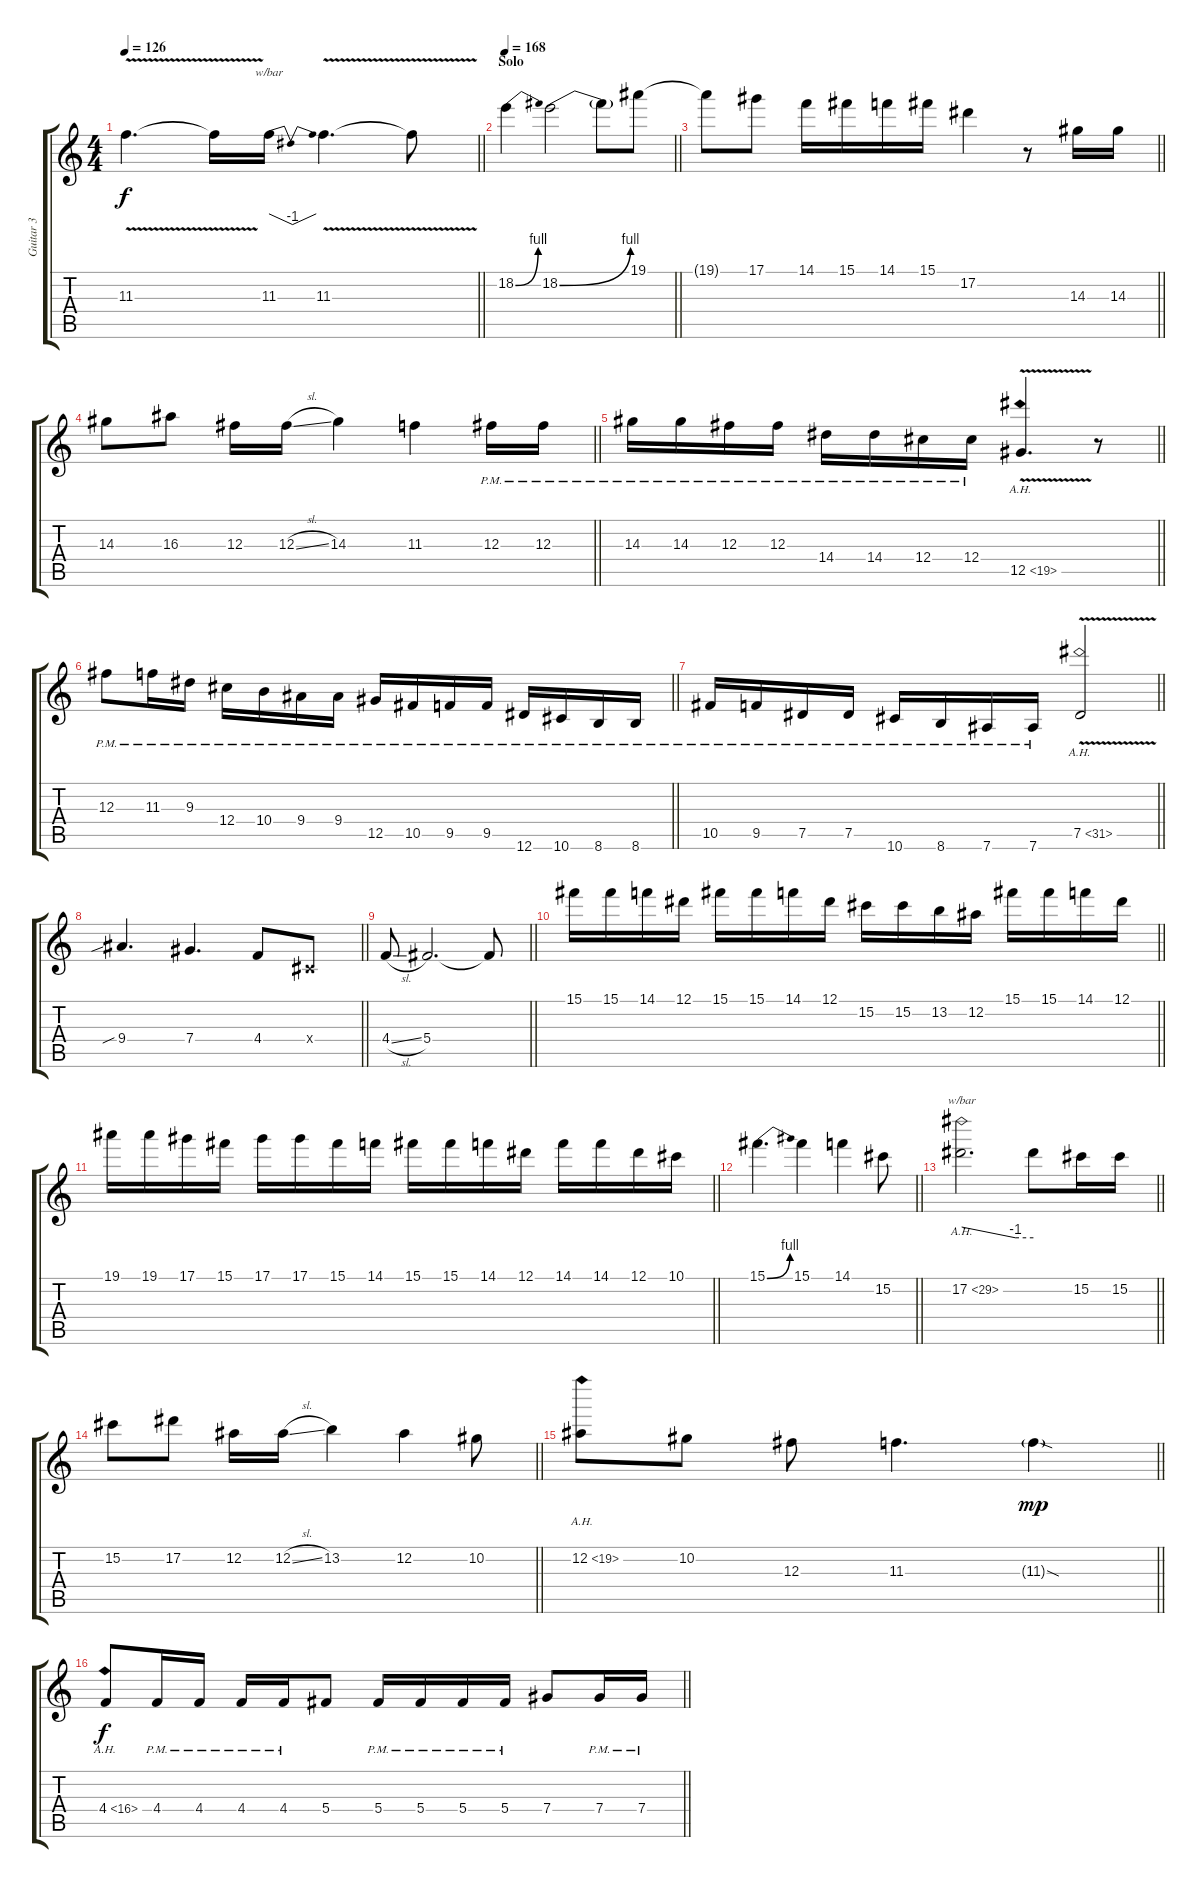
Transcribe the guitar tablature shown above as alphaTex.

\track ("Guitar 3" "Guitar 3") {instrument distortionguitar}
\staff {score tabs}
\tuning (Eb4 Bb3 Gb3 Db3 Ab2 Eb2) {hide}
\ts (4 4)
\tempo 126
\clef g2
\barLineRight lightlight
\ks c
11.3{v}.4{d dy f} 11.3{t}.16 11.3.16{tbe (dip default 0 0 30 -4 60 0)} 11.3{v}.4{d} 11.3{t}.8 |
\section ("" "Solo")
\tempo 168
\barLineRight lightlight
18.2{be (bend 0 0 60 4)}.4 18.2{be (bend 0 0 60 4)}.2 18.2{t}.8 19.1.8 |
\barLineRight lightlight
19.1{t}.8 17.1.8 14.1.16 15.1.16 14.1.16 15.1.16 17.2.4 r.8 14.3.16 14.3.16 |
\barLineRight lightlight
14.3.8 16.3.8 12.3.16 12.3{sl}.16 14.3.4 11.3.4 12.3{pm}.16 12.3{pm}.16 |
\barLineRight lightlight
14.3{pm}.16 14.3{pm}.16 12.3{pm}.16 12.3{pm}.16 14.4{pm}.16 14.4{pm}.16 12.4{pm}.16 12.4{pm}.16 12.5{ah 7 v}.4{d} r.8 |
\barLineRight lightlight
12.3{pm}.8 11.3{pm}.16 9.3{pm}.16 12.4{pm}.16 10.4{pm}.16 9.4{pm}.16 9.4{pm}.16 12.5{pm}.16 10.5{pm}.16 9.5{pm}.16 9.5{pm}.16 12.6{pm}.16 10.6{pm}.16 8.6{pm}.16 8.6{pm}.16 |
\barLineRight lightlight
10.5{pm}.16 9.5{pm}.16 7.5{pm}.16 7.5{pm}.16 10.6{pm}.16 8.6{pm}.16 7.6{pm}.16 7.6{pm}.16 7.5{ah 24 v}.2 |
\barLineRight lightlight
9.4{sib}.4{d} 7.4.4{d} 4.4.8 0.4{x}.8 |
\barLineRight lightlight
4.4{sl}.8 5.4.2{d} 5.4{t}.8 |
\barLineRight lightlight
15.1.16 15.1.16 14.1.16 12.1.16 15.1.16 15.1.16 14.1.16 12.1.16 15.2.16 15.2.16 13.2.16 12.2.16 15.1.16 15.1.16 14.1.16 12.1.16 |
\barLineRight lightlight
19.1.16 19.1.16 17.1.16 15.1.16 17.1.16 17.1.16 15.1.16 14.1.16 15.1.16 15.1.16 14.1.16 12.1.16 14.1.16 14.1.16 12.1.16 10.1.16 |
\barLineRight lightlight
15.1{be (bend 0 0 60 4)}.4{d} 15.1.4 14.1.4 15.2.8 |
\barLineRight lightlight
17.2{ah 12}.2{d tbe (custom default 0 0 45 -4 60 -4)} 17.2{t}.8 15.2.16 15.2.16 |
\barLineRight lightlight
15.2.8 17.2.8 12.2.16 12.2{sl}.16 13.2.4 12.2.4 10.2.8 |
\barLineRight lightlight
12.2{ah 7}.8 10.2.8 12.3.8 11.3.4{d} 11.3{sod g}.4{dy mp} |
\barLineRight lightlight
4.4{ah 12}.8{dy f} 4.4{pm}.16 4.4{pm}.16 4.4{pm}.16 4.4{pm}.16 5.4.8 5.4{pm}.16 5.4{pm}.16 5.4{pm}.16 5.4{pm}.16 7.4.8 7.4{pm}.16 7.4{pm}.16
